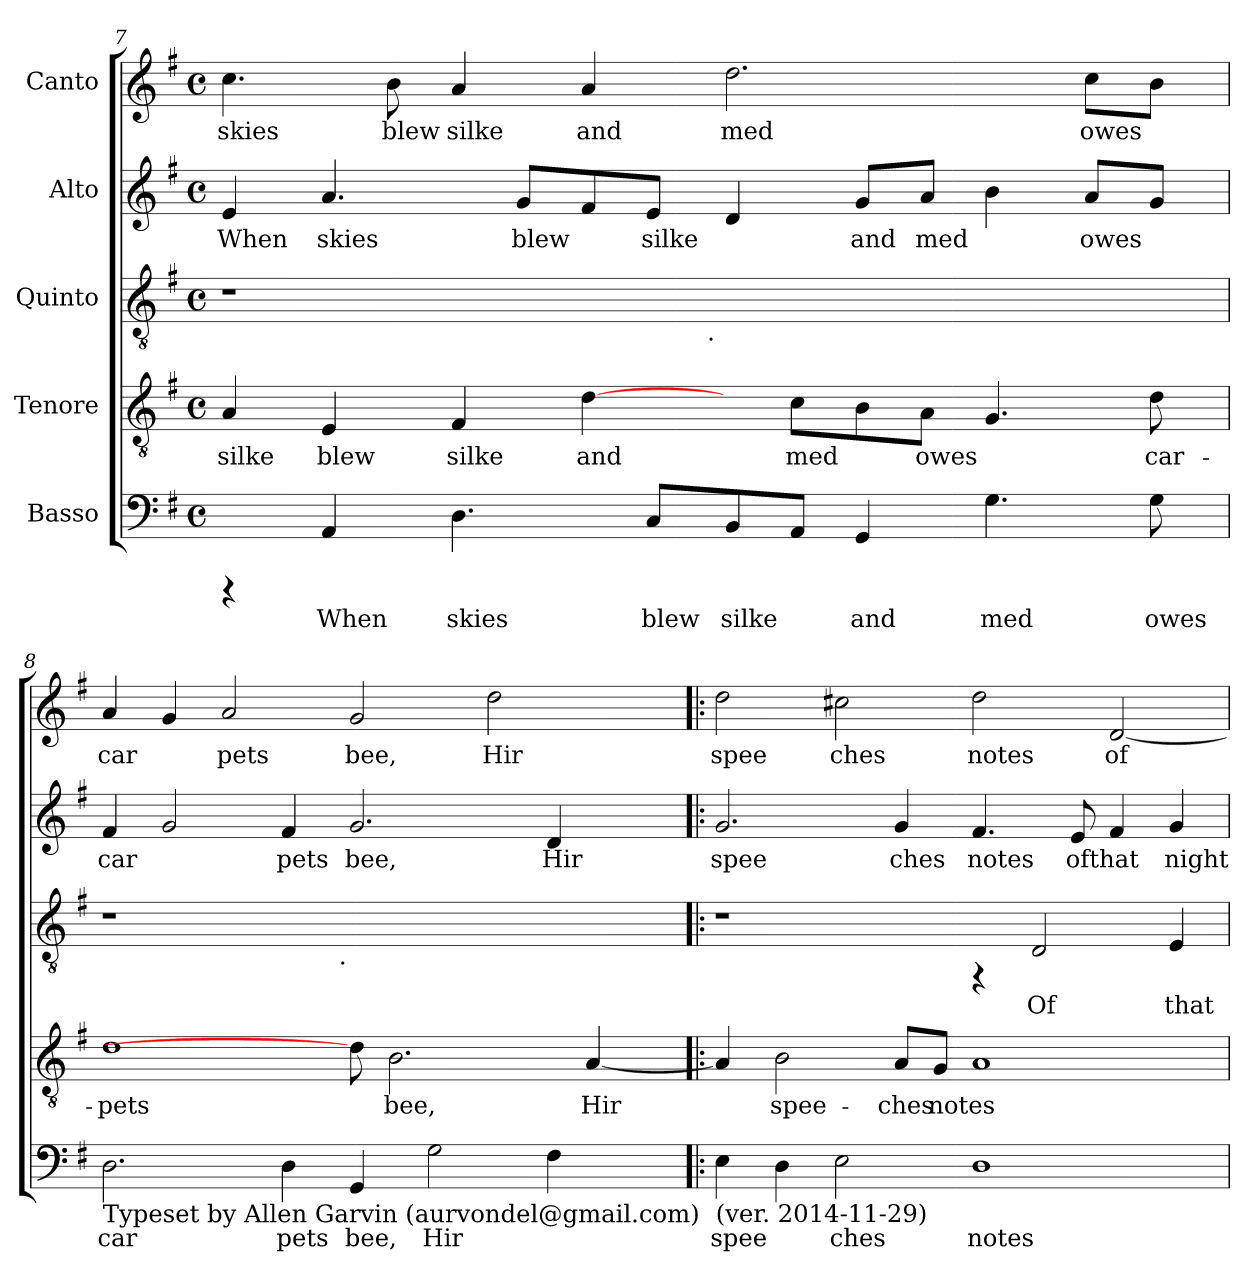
**kern	**text	**kern	**text	**kern	**text	**kern	**text	**kern	**text
*part5	*part5	*part4	*part4	*part3	*part3	*part2	*part2	*part1	*part1
*staff5	*staff5	*staff4	*staff4	*staff3	*staff3	*staff2	*staff2	*staff1	*staff1
*I"Basso	*	*I"Tenore	*	*I"Quinto	*	*I"Alto	*	*I"Canto	*
!!LO:PB:g=z
*clefF4	*	*clefGv2	*	*clefGv2	*	*clefG2	*	*clefG2	*
*k[f#]	*	*k[f#]	*	*k[f#]	*	*k[f#]	*	*k[f#]	*
*G:	*	*G:	*	*G:	*	*G:	*	*G:	*
*M4/4	*	*M4/4	*	*M4/4	*	*M4/4	*	*M4/4	*
*met(c)	*	*met(c)	*	*met(c)	*	*met(c)	*	*met(c)	*
=7	=7	=7	=7	=7	=7	=7	=7	=7	=7
!	!	!	!LO:LY:b:cj	!	!	!	!LO:LY:b:cj	!	!LO:LY:b:cj
*	*	*	*	*^	*	*	*	*	*
4rCCC	.	4A/	silke	1r	2ryy	.	4e/	When	4.cc\	skies
!	!LO:LY:b:cj	!	!LO:LY:b:cj	!	!	!	!	!LO:LY:b:cj	!	!
4AA/	When	4E/	blew	.	.	.	4.a/	skies	.	.
!	!	!	!	!	!	!	!	!	!	!LO:LY:b:cj
.	.	.	.	.	.	.	.	.	8b\	blew
!	!LO:LY:b:cj	!	!LO:LY:b:cj	!	!	!	!	!	!	!LO:LY:b:cj
4.D\	skies	4F#/	silke	.	4ryy	.	.	.	4a/	silke
!	!	!	!	!	!	!	!	!LO:LY:b:cj	!	!
.	.	.	.	.	.	.	8g/L	blew	.	.
!	!	!	!LO:LY:b:cj	!	!	!	!	!LO:LY:b:cj	!	!LO:LY:b:cj
.	.	[4d\	and	.	8...ryy	.	8f#/	.	4a/	and
!	!LO:LY:b:cj	!	!	!	!	!	!	!LO:LY:b:cj	!	!
8C/L	blew	.	.	.	.	.	8e/J	silke	.	.
!	!	!	!	!	!LO:TX:b:t=.	!	!	!	!	!
.	.	.	.	.	1ryy	.	.	.	.	.
!	!LO:LY:b:cj	!	!	!	!	!	!	!LO:LY:b:cj	!	!LO:LY:b:cj
8BB/	silke	8ryy	.	1ryy	.	.	4d/	.	2.dd\	med
!	!LO:LY:b:cj	!	!LO:LY:b:cj	!	!	!	!	!	!	!
8AA/J	.	8c\L	med-	.	.	.	.	.	.	.
!	!LO:LY:b:cj	!	!LO:LY:b:cj	!	!	!	!	!LO:LY:b:cj	!	!
4GG/	and	8B\	--	.	.	.	8g/L	and	.	.
!	!	!	!LO:LY:b:cj	!	!	!	!	!LO:LY:b:cj	!	!
.	.	8A\J	-owes	.	.	.	8a/J	med	.	.
!	!LO:LY:b:cj	!	!LO:LY:b:cj	!	!	!	!	!LO:LY:b:cj	!	!
4.G\	med	4.G/	.	.	.	.	4b\	.	.	.
!	!	!	!	!	!	!	!	!LO:LY:b:cj	!	!LO:LY:b:cj
.	.	.	.	.	.	.	8a/L	owes	8cc\L	owes
!	!LO:LY:b:cj	!	!LO:LY:b:cj	!	!	!	!	!LO:LY:b:cj	!	!LO:LY:b:cj
8G\	owes	8d\	car-	.	.	.	8g/J	.	8b\J	.
.	.	.	.	.	64ryy	.	.	.	.	.
=8	=8	=8	=8	=8	=8	=8	=8	=8	=8	=8
!LO:TX:b:t=Typeset by Allen Garvin (aurvondel@gmail.com)	!	!	!	!	!	!	!	!	!	!
!	!LO:LY:b:cj	!	!LO:LY:b:cj	!	!	!	!	!LO:LY:b:cj	!	!LO:LY:b:cj
2.D\	car	1d	-pets	1r	2ryy	.	4f#/	car	4a/	car
!	!	!	!	!	!	!	!	!LO:LY:b:cj	!	!LO:LY:b:cj
.	.	.	.	.	.	.	2g/	.	4g/	.
!	!	!	!	!	!	!	!	!	!	!LO:LY:b:cj
.	.	.	.	.	4ryy	.	.	.	2a/	pets
!	!LO:LY:b:cj	!	!	!	!	!	!	!LO:LY:b:cj	!	!
4D\	pets	.	.	.	8...ryy	.	4f#/	pets	.	.
!	!	!	!	!	!LO:TX:b:t=.	!	!	!	!	!
.	.	.	.	.	1ryy	.	.	.	.	.
!	!LO:LY:b:cj	!	!	!	!	!	!	!LO:LY:b:cj	!	!LO:LY:b:cj
4GG/	bee,	8d\]	.	1ryy	.	.	2.g/	bee,	2g/	bee,
!	!	!	!LO:LY:b:cj	!	!	!	!	!	!	!
.	.	2.B\	bee,	.	.	.	.	.	.	.
!	!LO:LY:b:cj	!	!	!	!	!	!	!	!	!
2G\	Hir	.	.	.	.	.	.	.	.	.
!	!	!	!	!	!	!	!	!	!	!LO:LY:b:cj
.	.	.	.	.	.	.	.	.	2dd\	Hir
!	!LO:LY:b:cj	!	!	!	!	!	!	!LO:LY:b:cj	!	!
4F#\	.	.	.	.	.	.	4d/	Hir	.	.
!	!	!	!LO:LY:b:cj	!	!	!	!	!	!	!
.	.	[<4A/	Hir	.	.	.	.	.	.	.
.	.	.	.	.	8ryy	.	.	.	.	.
8ryy	.	.	.	8ryy	.	.	8ryy	.	8ryy	.
.	.	.	.	.	64ryy	.	.	.	.	.
=9!|:	=9!|:	=9!|:	=9!|:	=9!|:	=9!|:	=9!|:	=9!|:	=9!|:	=9!|:	=9!|:
!LO:TX:b:t=(ver. 2014-11-29)	!	!	!	!	!	!	!	!	!	!
!	!LO:LY:b:cj	!	!LO:LY:b:cj	!	!	!	!	!LO:LY:b:cj	!	!LO:LY:b:cj
*	*	*	*	*v	*v	*	*	*	*	*
4E\	spee	4A/]	.	1r	.	2.g/	spee	2dd\	spee
!	!LO:LY:b:cj	!	!LO:LY:b:cj	!	!	!	!	!	!
4D\	.	2B\	spee-	.	.	.	.	.	.
!	!LO:LY:b:cj	!	!	!	!	!	!	!	!LO:LY:b:cj
2E\	ches	.	.	.	.	.	.	2cc#X\	ches
!	!	!	!LO:LY:b:cj	!	!	!	!LO:LY:b:cj	!	!
.	.	8A/L	-ches	.	.	4g/	ches	.	.
!	!	!	!LO:LY:b:cj	!	!	!	!	!	!
.	.	8G/J	notes	.	.	.	.	.	.
!	!LO:LY:b:cj	!	!LO:LY:b:cj	!	!	!	!LO:LY:b:cj	!	!LO:LY:b:cj
1D	notes	1A	.	4rFF	.	4.f#/	notes	2dd\	notes
!	!	!	!	!	!LO:LY:b:cj	!	!	!	!
.	.	.	.	2D/	Of	.	.	.	.
!	!	!	!	!	!	!	!LO:LY:b:cj	!	!
.	.	.	.	.	.	8e/	ofthat	.	.
!	!	!	!	!	!	!	!LO:LY:b:cj	!	!LO:LY:b:cj
.	.	.	.	.	.	4f#/	.	[>2d/	of
!	!	!	!	!	!LO:LY:b:cj	!	!LO:LY:b:cj	!	!
.	.	.	.	4E/	that	4g/	night	.	.
=	=	=	=	=	=	=	=	=	=
*-	*-	*-	*-	*-	*-	*-	*-	*-	*-
